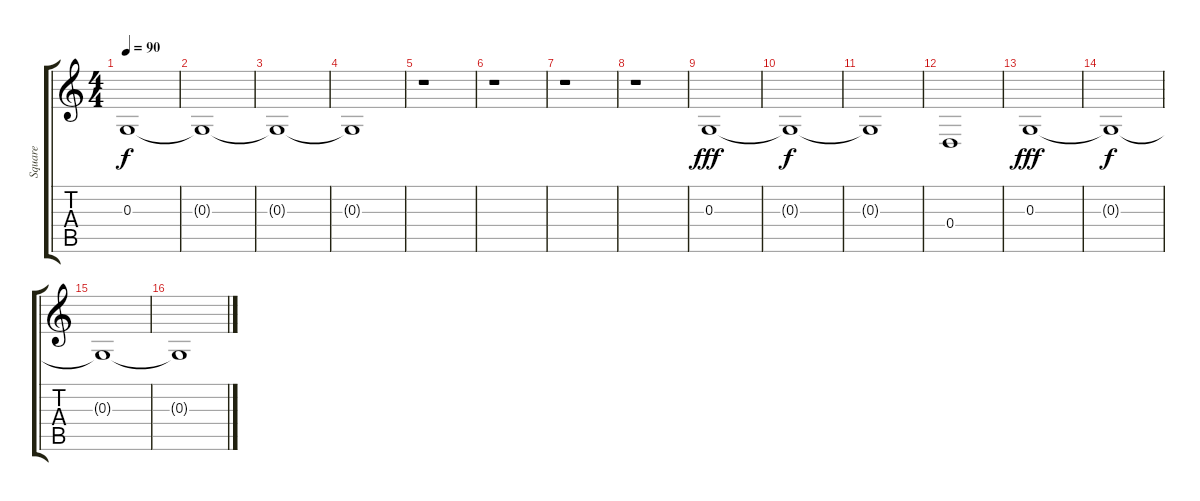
\track ("Square" "Square") {instrument lead1square}
\staff {score tabs}
\tuning (E4 B3 G3 D3 A2 E2) {hide}
\ts (4 4)
\tempo 90
\clef g2
\ks c
0.3{t}.1{dy f} |
0.3{t}.1 |
0.3{t}.1 |
0.3{t}.1 |
r.1 |
r.1 |
r.1 |
r.1 |
0.3.1{dy fff} |
0.3{t}.1{dy f} |
0.3{t}.1 |
0.4.1 |
0.3.1{dy fff} |
0.3{t}.1{dy f} |
0.3{t}.1 |
0.3{t}.1
